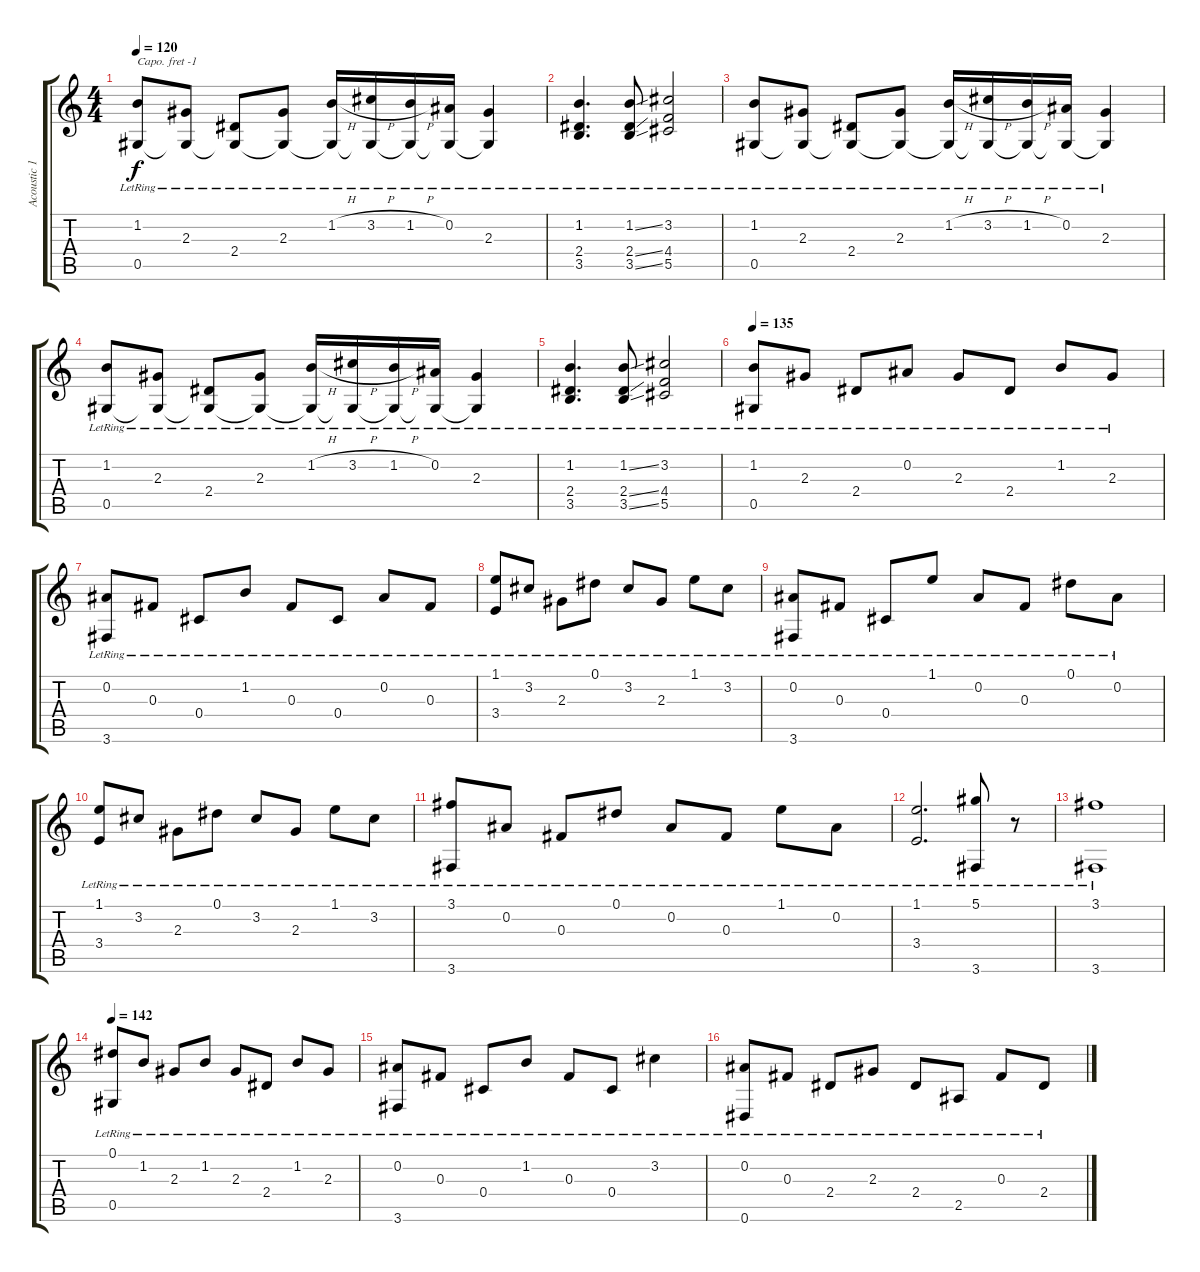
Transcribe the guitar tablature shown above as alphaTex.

\track ("Acoustic 1" "Acoustic 1") {instrument acousticguitarsteel}
\staff {score tabs}
\capo -1
\tuning (E4 B3 G3 D3 A2 E2) {hide}
\ts (4 4)
\tempo 120
\clef g2
\ks c
(1.2{lr} 0.5).8{dy f} (2.3{lr} 0.5{t}).8 (2.4{lr} 0.5{t}).8 (2.3{lr} 0.5{t}).8 (1.2{h lr} 0.5{t}).16 (3.2{h lr} 0.5{t}).16 (1.2{h lr} 0.5{t}).16 (0.2{lr} 0.5{t}).16 (2.3{lr} 0.5{t}).4 |
(1.2{lr} 2.4{lr} 3.5{lr}).4{d} (1.2{ss lr} 2.4{ss lr} 3.5{ss lr}).8 (3.2{lr} 4.4{lr} 5.5{lr}).2 |
(1.2{lr} 0.5).8 (2.3{lr} 0.5{t}).8 (2.4{lr} 0.5{t}).8 (2.3{lr} 0.5{t}).8 (1.2{h lr} 0.5{t}).16 (3.2{h lr} 0.5{t}).16 (1.2{h lr} 0.5{t}).16 (0.2{lr} 0.5{t}).16 (2.3{lr} 0.5{t}).4 |
(1.2{lr} 0.5).8 (2.3{lr} 0.5{t}).8 (2.4{lr} 0.5{t}).8 (2.3{lr} 0.5{t}).8 (1.2{h lr} 0.5{t}).16 (3.2{h lr} 0.5{t}).16 (1.2{h lr} 0.5{t}).16 (0.2{lr} 0.5{t}).16 (2.3{lr} 0.5{t}).4 |
(1.2{lr} 2.4{lr} 3.5{lr}).4{d} (1.2{ss lr} 2.4{ss lr} 3.5{ss lr}).8 (3.2{lr} 4.4{lr} 5.5{lr}).2 |
\tempo 135
(1.2{lr} 0.5{lr}).8 2.3{lr}.8 2.4{lr}.8 0.2{lr}.8 2.3{lr}.8 2.4{lr}.8 1.2{lr}.8 2.3{lr}.8 |
(0.2{lr} 3.6{lr}).8 0.3{lr}.8 0.4{lr}.8 1.2{lr}.8 0.3{lr}.8 0.4{lr}.8 0.2{lr}.8 0.3{lr}.8 |
(1.1{lr} 3.4{lr}).8 3.2{lr}.8 2.3{lr}.8 0.1{lr}.8 3.2{lr}.8 2.3{lr}.8 1.1{lr}.8 3.2{lr}.8 |
(0.2{lr} 3.6{lr}).8 0.3{lr}.8 0.4{lr}.8 1.1{lr}.8 0.2{lr}.8 0.3{lr}.8 0.1{lr}.8 0.2{lr}.8 |
(1.1{lr} 3.4{lr}).8 3.2{lr}.8 2.3{lr}.8 0.1{lr}.8 3.2{lr}.8 2.3{lr}.8 1.1{lr}.8 3.2{lr}.8 |
(3.1{lr} 3.6{lr}).8 0.2{lr}.8 0.3{lr}.8 0.1{lr}.8 0.2{lr}.8 0.3{lr}.8 1.1{lr}.8 0.2{lr}.8 |
(1.1{lr} 3.4{lr}).2{d} (5.1{lr} 3.6{lr}).8 r.8 |
(3.1{lr} 3.6{lr}).1 |
\tempo 142
(0.1{lr} 0.5{lr}).8 1.2{lr}.8 2.3{lr}.8 1.2{lr}.8 2.3{lr}.8 2.4{lr}.8 1.2{lr}.8 2.3{lr}.8 |
(0.2{lr} 3.6{lr}).8 0.3{lr}.8 0.4{lr}.8 1.2{lr}.8 0.3{lr}.8 0.4{lr}.8 3.2{lr}.4 |
(0.2{lr} 0.6{lr}).8 0.3{lr}.8 2.4{lr}.8 2.3{lr}.8 2.4{lr}.8 2.5{lr}.8 0.3{lr}.8 2.4{lr}.8
